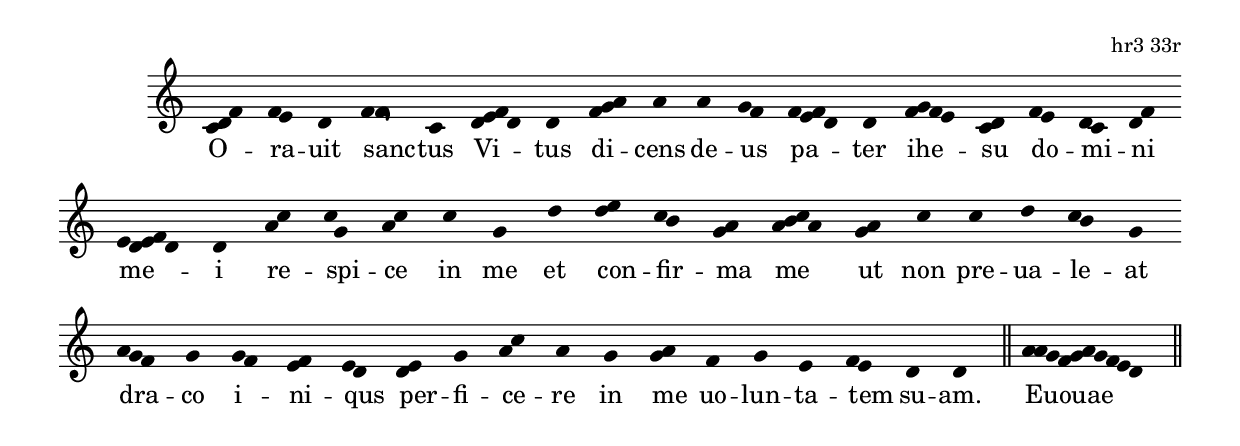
\version "2.19.32"

\include "../lib/synopsis.ily"

\score {
  \transpose c c' {
    \plainchant
    \melisma { c d f } \melisma { f e } d \bar "" \melisma { f \strophicus f } c \bar "" \melisma { d e f d } d \bar "" \melisma { f g a } a \bar ""
    a \melisma { g f } \bar "" \melisma { f e f d } d \bar "" \melisma { f g f e } \bar "" \melisma { c d } \bar "" \melisma { f e } \melisma { d c } \melisma { d f } \bar "" \melisma { e d e f d } d \bar ""
    \melisma { a c' } \melisma { c' g } \melisma { a c' } \bar "" c' \bar "" g \bar ""
    d' \bar "" \melisma { d' e' } \melisma { c' b } \melisma { g a } \bar "" \melisma { a b c' a } \bar ""
    \melisma { g a } \bar "" c' \bar "" c' d' \melisma { c' b } g \bar "" \melisma { a g f } g \bar "" \melisma { g f } \melisma { e f } \melisma { e d } \bar ""
    \melisma { d e } g \melisma { a c' } a \bar "" g \bar "" \melisma { g a } \bar ""
    f g e \melisma { f e } \bar "" d d \bar "||"

    \melisma { a a g f g a g f e d } \bar "||"
  }
  \addlyrics {
    O -- ra -- uit sanc -- tus Vi -- tus di -- cens
    de -- us pa -- ter ihe -- su do -- mi -- ni me -- i
    re -- spi -- ce in me
    et con -- fir -- ma me
    ut non pre -- ua -- le -- at dra -- co i -- ni -- qus
    per -- fi -- ce -- re in me
    uo -- lun -- ta -- tem su -- am.

    Euouae
  }
  \header {
    fontes = "hr3 33r"
  }
}
